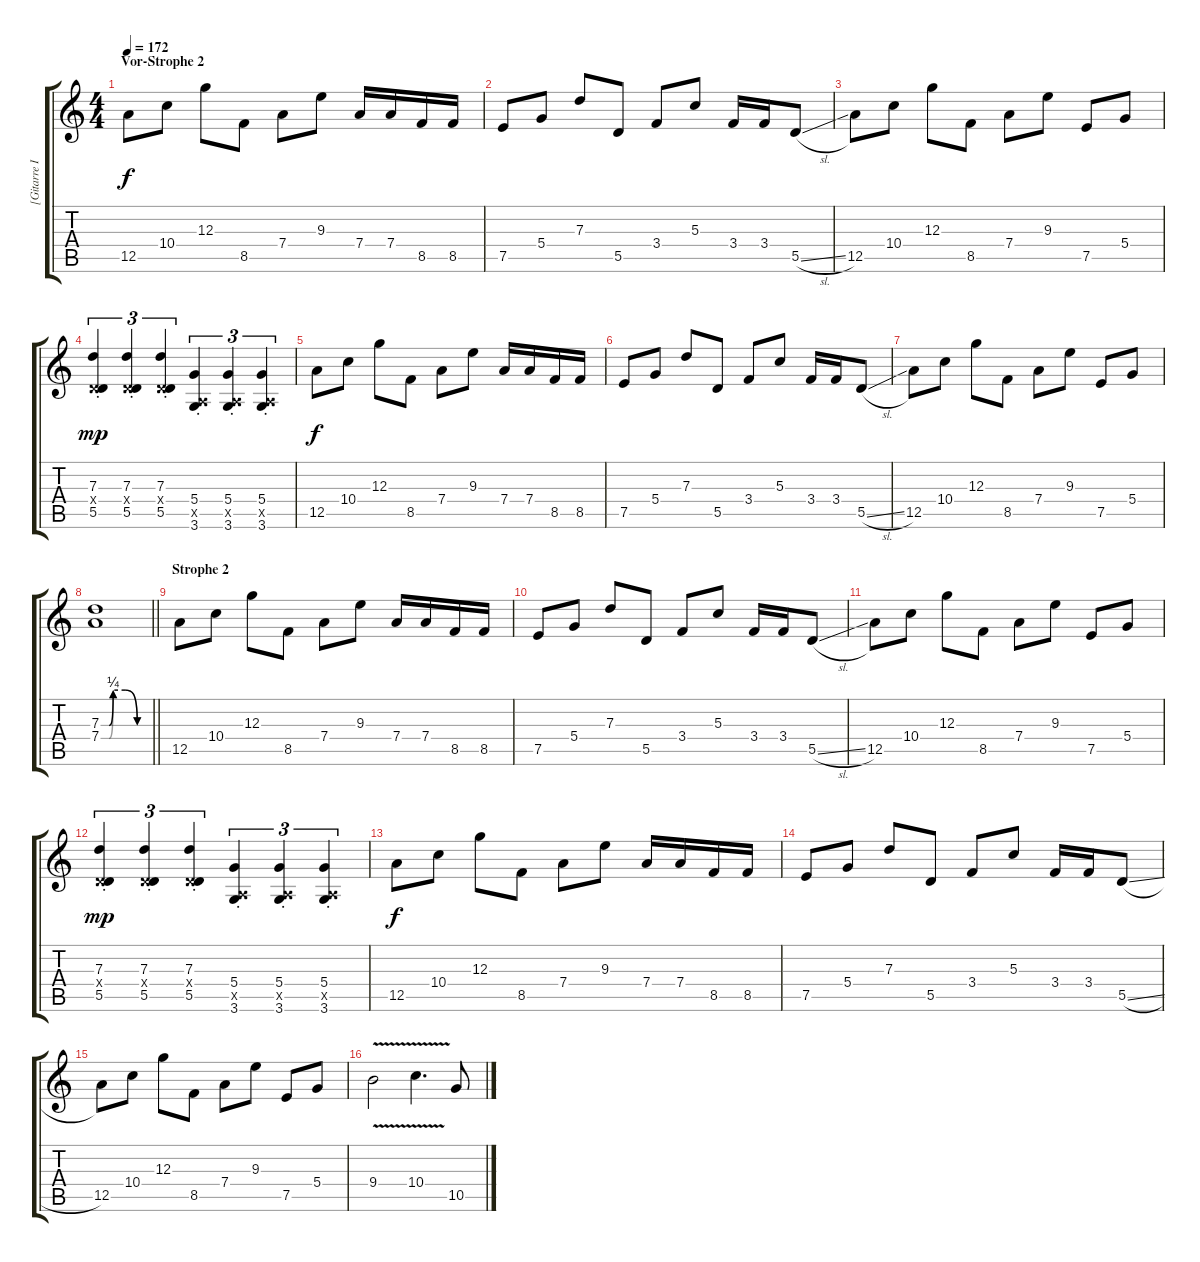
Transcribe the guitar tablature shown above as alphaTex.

\track ("[Gitarre I]" "[Gitarre I") {instrument overdrivenguitar}
\staff {score tabs}
\tuning (E4 B3 G3 D3 A2 E2) {hide}
\ts (4 4)
\section ("" "Vor-Strophe 2")
\tempo 172
\clef g2
\ks c
12.5.8{dy f} 10.4.8 12.3.8 8.5.8 7.4.8 9.3.8 7.4.16 7.4.16 8.5.16 8.5.16 |
7.5.8 5.4.8 7.3.8 5.5.8 3.4.8 5.3.8 3.4.16 3.4.16 5.5{sl}.8 |
12.5.8 10.4.8 12.3.8 8.5.8 7.4.8 9.3.8 7.5.8 5.4.8 |
(7.3{st} 0.4{x} 5.5{st}).4{tu (3 2) dy mp} (7.3{st} 0.4{x} 5.5{st}).4{tu (3 2)} (7.3{st} 0.4{x} 5.5{st}).4{tu (3 2)} (5.4{st} 0.5{x} 3.6{st}).4{tu (3 2)} (5.4{st} 0.5{x} 3.6{st}).4{tu (3 2)} (5.4{st} 0.5{x} 3.6{st}).4{tu (3 2)} |
12.5.8{dy f} 10.4.8 12.3.8 8.5.8 7.4.8 9.3.8 7.4.16 7.4.16 8.5.16 8.5.16 |
7.5.8 5.4.8 7.3.8 5.5.8 3.4.8 5.3.8 3.4.16 3.4.16 5.5{sl}.8 |
12.5.8 10.4.8 12.3.8 8.5.8 7.4.8 9.3.8 7.5.8 5.4.8 |
\barLineRight lightlight
(7.3{be (custom 0 0 10 0 15 1 30 1 45 0 60 0)} 7.4{be (custom 0 0 10 0 15 1 30 1 45 0 60 0)}).1 |
\section ("" "Strophe 2")
12.5.8 10.4.8 12.3.8 8.5.8 7.4.8 9.3.8 7.4.16 7.4.16 8.5.16 8.5.16 |
7.5.8 5.4.8 7.3.8 5.5.8 3.4.8 5.3.8 3.4.16 3.4.16 5.5{sl}.8 |
12.5.8 10.4.8 12.3.8 8.5.8 7.4.8 9.3.8 7.5.8 5.4.8 |
(7.3{st} 0.4{x} 5.5{st}).4{tu (3 2) dy mp} (7.3{st} 0.4{x} 5.5{st}).4{tu (3 2)} (7.3{st} 0.4{x} 5.5{st}).4{tu (3 2)} (5.4{st} 0.5{x} 3.6{st}).4{tu (3 2)} (5.4{st} 0.5{x} 3.6{st}).4{tu (3 2)} (5.4{st} 0.5{x} 3.6{st}).4{tu (3 2)} |
12.5.8{dy f} 10.4.8 12.3.8 8.5.8 7.4.8 9.3.8 7.4.16 7.4.16 8.5.16 8.5.16 |
7.5.8 5.4.8 7.3.8 5.5.8 3.4.8 5.3.8 3.4.16 3.4.16 5.5{sl}.8 |
12.5.8 10.4.8 12.3.8 8.5.8 7.4.8 9.3.8 7.5.8 5.4.8 |
9.4{v}.2 10.4{v}.4{d} 10.5.8
